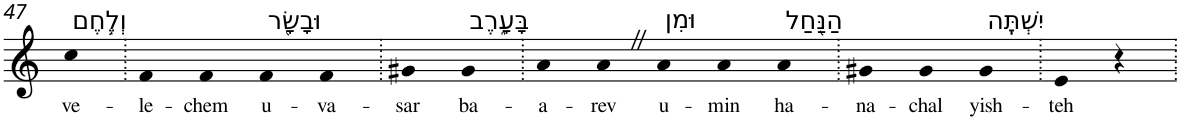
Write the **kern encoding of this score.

**kern	**text
*part1	*part1
*staff1	*staff1
*I"Piano	*
*I'Pno	*
!!LO:PB:g=z
*clefG2	*
*k[]	*
=47	=47
!LO:TX:a:t=וְלֶ֥חֶם	!
!	!LO:LY:b
4cc	ve-
=48.	=48.
!	!LO:LY:b
4f	-le-
!	!LO:LY:b
4f	-chem
!LO:TX:a:t=וּבָשָׂ֖ר	!
!	!LO:LY:b
4f	u-
!	!LO:LY:b
4f	-va-
=49.	=49.
!	!LO:LY:b
4g#X	-sar
!LO:TX:a:t=בָּעָ֑רֶב	!
!	!LO:LY:b
4g#	ba-
=50.	=50.
!	!LO:LY:b
4a	-a-
!	!LO:LY:b
4aZ	-rev
!LO:TX:a:t=וּמִן	!
!	!LO:LY:b
4a	u-
!	!LO:LY:b
4a	-min
!LO:TX:a:t=הַנַּ֖חַל	!
!	!LO:LY:b
4a	ha-
=51.	=51.
!	!LO:LY:b
4g#X	-na-
!	!LO:LY:b
4g#	-chal
!LO:TX:a:t=יִשְׁתֶּֽה	!
!	!LO:LY:b
4g#	yish-
=52.	=52.
!	!LO:LY:b
4e	-teh
4r	.
=.	=.
*-	*-
